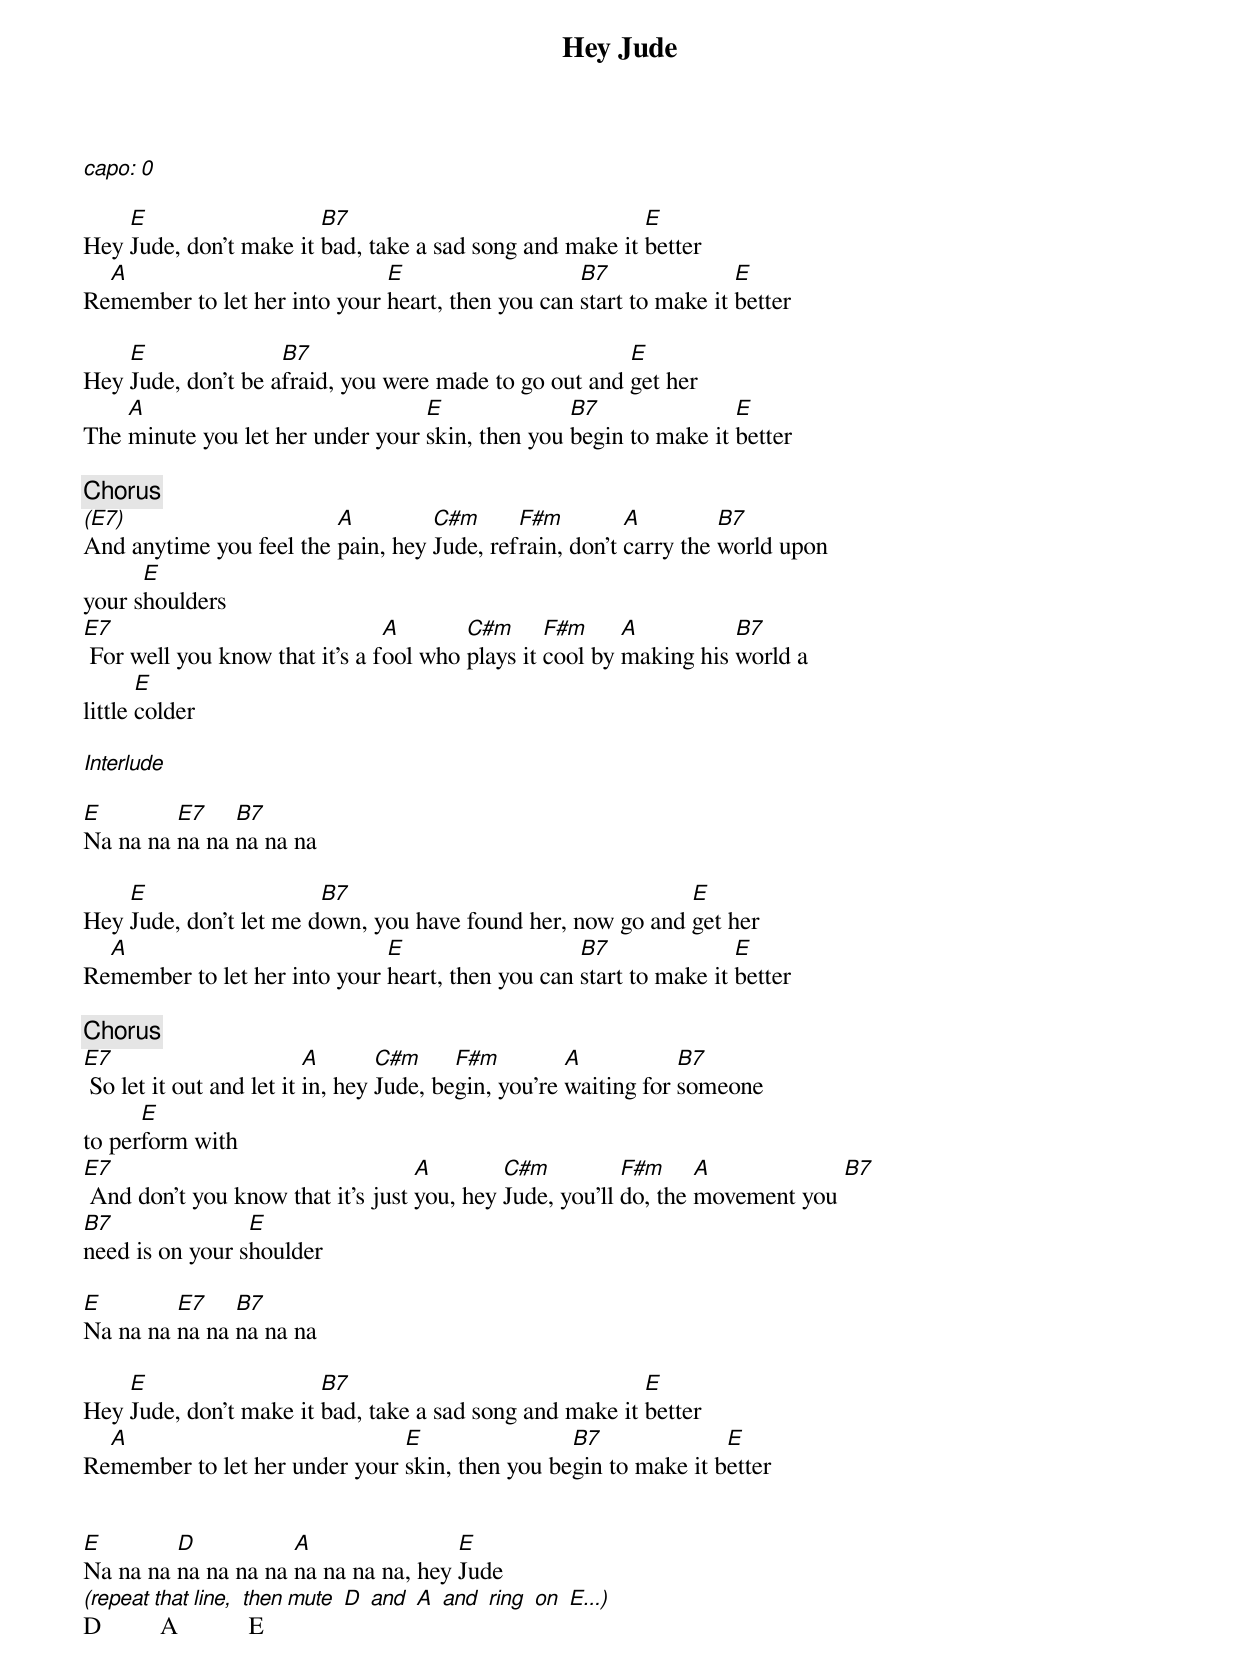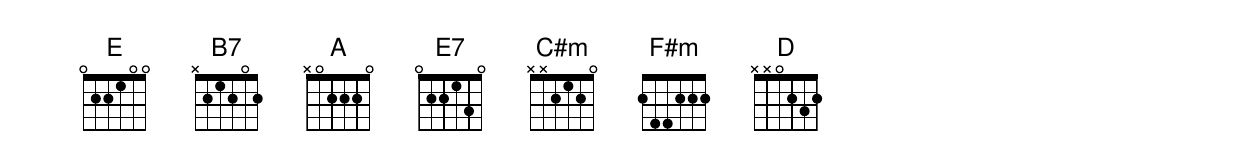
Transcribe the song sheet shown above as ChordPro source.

{title: Hey Jude}
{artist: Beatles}
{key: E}
[capo: 0]
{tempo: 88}

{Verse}
Hey [E]Jude, don’t make it [B7]bad, take a sad song and make it [E]better
Re[A]member to let her into your [E]heart, then you can [B7]start to make it [E]better

Hey [E]Jude, don’t be a[B7]fraid, you were made to go out and [E]get her
The [A]minute you let her under your [E]skin, then you [B7]begin to make it [E]better

{Chorus}
[(E7)]And anytime you feel the [A]pain, hey [C#m]Jude, ref[F#m]rain, don’t [A]carry the [B7]world upon
your s[E]houlders
[E7] For well you know that it's a f[A]ool who [C#m]plays it [F#m]cool by [A]making his [B7]world a
little [E]colder

[Interlude]

[E]Na na na [E7]na na [B7]na na na

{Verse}
Hey [E]Jude, don’t let me d[B7]own, you have found her, now go and [E]get her
Re[A]member to let her into your [E]heart, then you can [B7]start to make it [E]better

{Chorus}
[E7] So let it out and let it [A]in, hey [C#m]Jude, be[F#m]gin, you're [A]waiting for [B7]someone
to per[E]form with
[E7] And don’t you know that it's just [A]you, hey [C#m]Jude, you'll [F#m]do, the [A]movement you [B7]
[B7]need is on your s[E]houlder

[E]Na na na [E7]na na [B7]na na na

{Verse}
Hey [E]Jude, don’t make it [B7]bad, take a sad song and make it [E]better
Re[A]member to let her under your [E]skin, then you be[B7]gin to make it b[E]etter


[E]Na na na [D]na na na na [A]na na na na, hey [E]Jude
[(repeat]D [that] A [line,] [then] E [mute] [D] [and] [A] [and] [ring] [on] [E...)]
